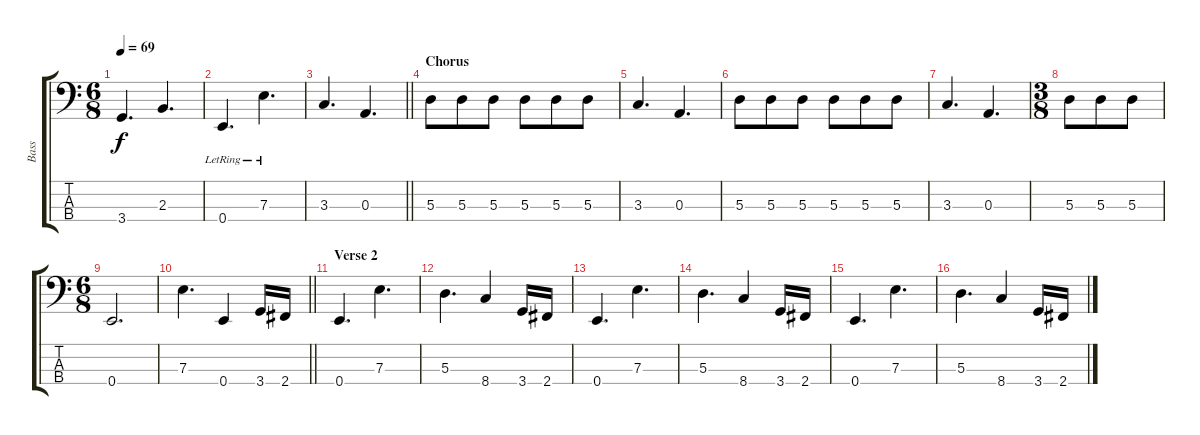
\track ("Bass" "Bass") {instrument electricbasspick}
\staff {score tabs}
\tuning (G2 D2 A1 E1) {hide}
\ts (6 8)
\tempo 69
\clef f4
\ks c
3.4.4{d dy f} 2.3.4{d} |
0.4{lr}.4{d} 7.3{lr}.4{d} |
\barLineRight lightlight
3.3.4{d} 0.3.4{d} |
\section ("" "Chorus")
5.3.8 5.3.8 5.3.8 5.3.8 5.3.8 5.3.8 |
3.3.4{d} 0.3.4{d} |
5.3.8 5.3.8 5.3.8 5.3.8 5.3.8 5.3.8 |
3.3.4{d} 0.3.4{d} |
\ts (3 8)
5.3.8 5.3.8 5.3.8 |
\ts (6 8)
0.4.2{d} |
\barLineRight lightlight
7.3.4{d} 0.4.4 3.4.16 2.4.16 |
\section ("" "Verse 2")
0.4.4{d} 7.3.4{d} |
5.3.4{d} 8.4.4 3.4.16 2.4.16 |
0.4.4{d} 7.3.4{d} |
5.3.4{d} 8.4.4 3.4.16 2.4.16 |
0.4.4{d} 7.3.4{d} |
5.3.4{d} 8.4.4 3.4.16 2.4.16
